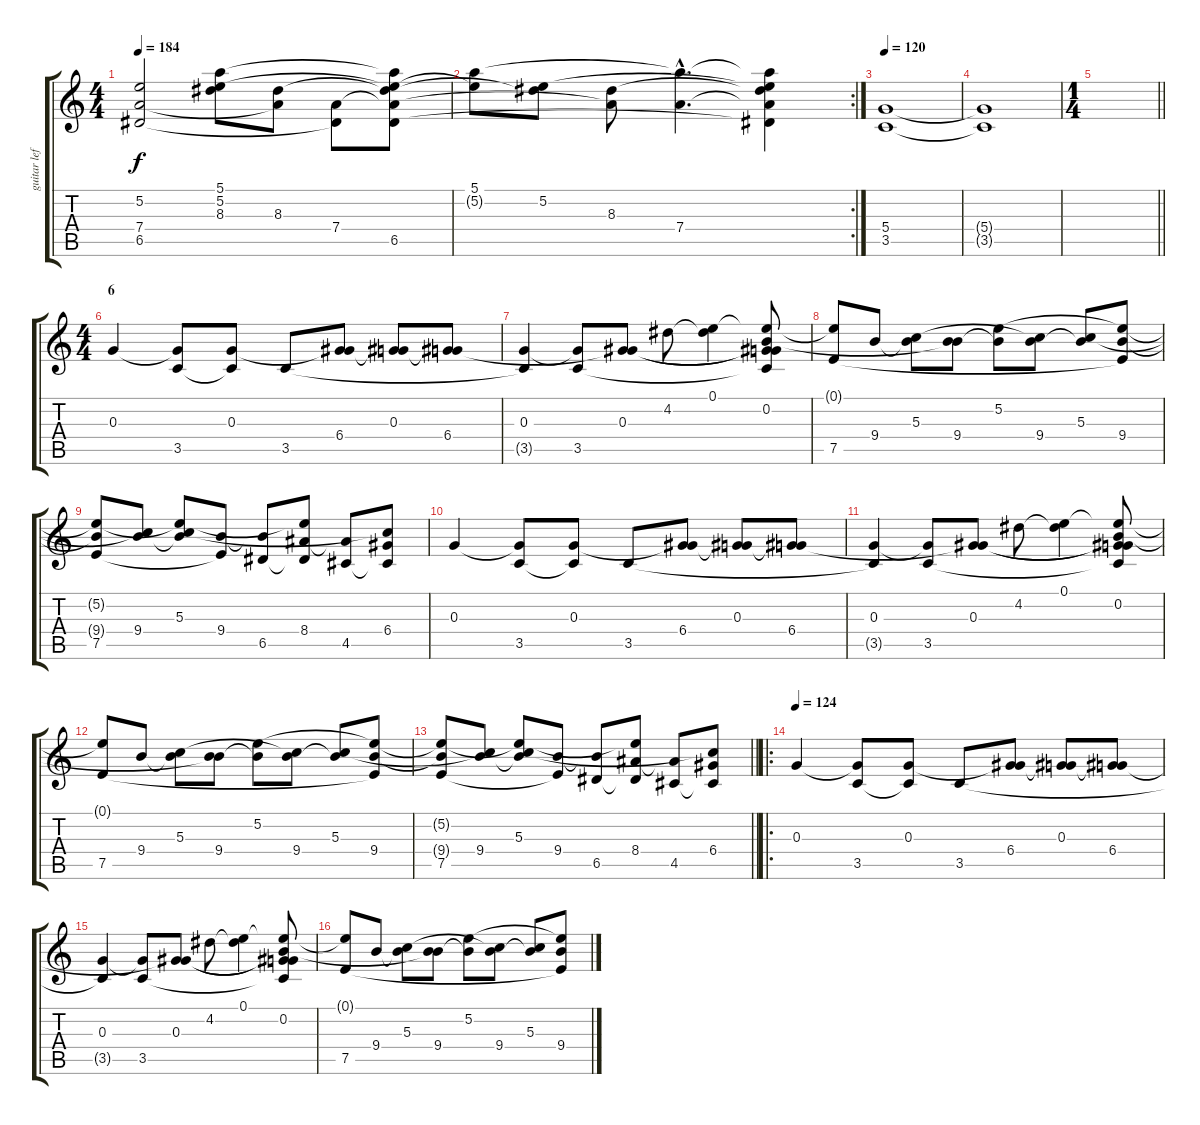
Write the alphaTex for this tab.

\track ("guitar left" "guitar lef") {instrument distortionguitar}
\staff {score tabs}
\tuning (E4 B3 G3 D3 A2 E2) {hide}
\ts (4 4)
\tempo 184
\clef g2
\ks c
(5.2{t} 7.4{t} 6.5{t}).2{dy f} (5.1{t} 5.2 8.3{t}).8 (8.3 7.4{t}).8 (7.4 6.5{t}).8 (5.1{t} 5.2{t} 8.3{t} 7.4{t} 6.5).8 |
\rc 2
(5.1 5.2{t}).8 (5.2 8.3{t}).8 (8.3 7.4{t}).8 (5.1{hac t} 7.4{hac}).4{d} (5.1{t} 5.2{t} 8.3{t} 7.4{t} 6.5{t}).4 |
\tempo 120
(5.4 3.5).1{volume 0} |
(5.4{t} 3.5{t}).1 |
\ts (1 4)
\barLineRight lightlight
|
\ts (4 4)
\section ("" "6")
0.3.4 (0.3{t} 3.5).8 (0.3 3.5{t}).8 3.5.8 (0.3{t} 6.4).8 (0.3 6.4{t}).8 (0.3{t} 6.4).8 |
(0.3 3.5{t}).4 (0.3{t} 3.5).8 (0.3 6.4{t}).8 4.2.8 (0.1 4.2{t}).4 (0.1{t} 0.2 0.3{t} 6.4{t} 3.5{t}).8 |
(0.1{t} 7.5).8 9.4.8 (5.3 9.4{t}).8 (0.2{t} 9.4).8 (5.2 9.4{t}).8 (5.3{t} 9.4).8 (5.3 9.4{t}).8 (5.2{t} 9.4 7.5{t}).8 |
(5.2{t} 9.4{t} 7.5).8 (5.3{t} 9.4).8 (5.2{t} 5.3 9.4{t}).8 (9.4 7.5{t}).8 (9.4{t} 6.5).8 (5.2{t} 8.4 6.5{t}).8 (8.4{t} 4.5).8 (5.3{t} 6.4 4.5{t}).8 |
0.3.4 (0.3{t} 3.5).8 (0.3 3.5{t}).8 3.5.8 (0.3{t} 6.4).8 (0.3 6.4{t}).8 (0.3{t} 6.4).8 |
(0.3 3.5{t}).4 (0.3{t} 3.5).8 (0.3 6.4{t}).8 4.2.8 (0.1 4.2{t}).4 (0.1{t} 0.2 0.3{t} 6.4{t} 3.5{t}).8 |
(0.1{t} 7.5).8 9.4.8 (5.3 9.4{t}).8 (0.2{t} 9.4).8 (5.2 9.4{t}).8 (5.3{t} 9.4).8 (5.3 9.4{t}).8 (5.2{t} 9.4 7.5{t}).8 |
\barLineRight lightlight
(5.2{t} 9.4{t} 7.5).8 (5.3{t} 9.4).8 (5.2{t} 5.3 9.4{t}).8 (9.4 7.5{t}).8 (9.4{t} 6.5).8 (5.2{t} 8.4 6.5{t}).8 (8.4{t} 4.5).8 (5.3{t} 6.4 4.5{t}).8 |
\ro
\section ("" "")
\tempo 124
0.3.4 (0.3{t} 3.5).8 (0.3 3.5{t}).8 3.5.8 (0.3{t} 6.4).8 (0.3 6.4{t}).8 (0.3{t} 6.4).8 |
(0.3 3.5{t}).4 (0.3{t} 3.5).8 (0.3 6.4{t}).8 4.2.8 (0.1 4.2{t}).4 (0.1{t} 0.2 0.3{t} 6.4{t} 3.5{t}).8 |
(0.1{t} 7.5).8 9.4.8 (5.3 9.4{t}).8 (0.2{t} 9.4).8 (5.2 9.4{t}).8 (5.3{t} 9.4).8 (5.3 9.4{t}).8 (5.2{t} 9.4 7.5{t}).8
